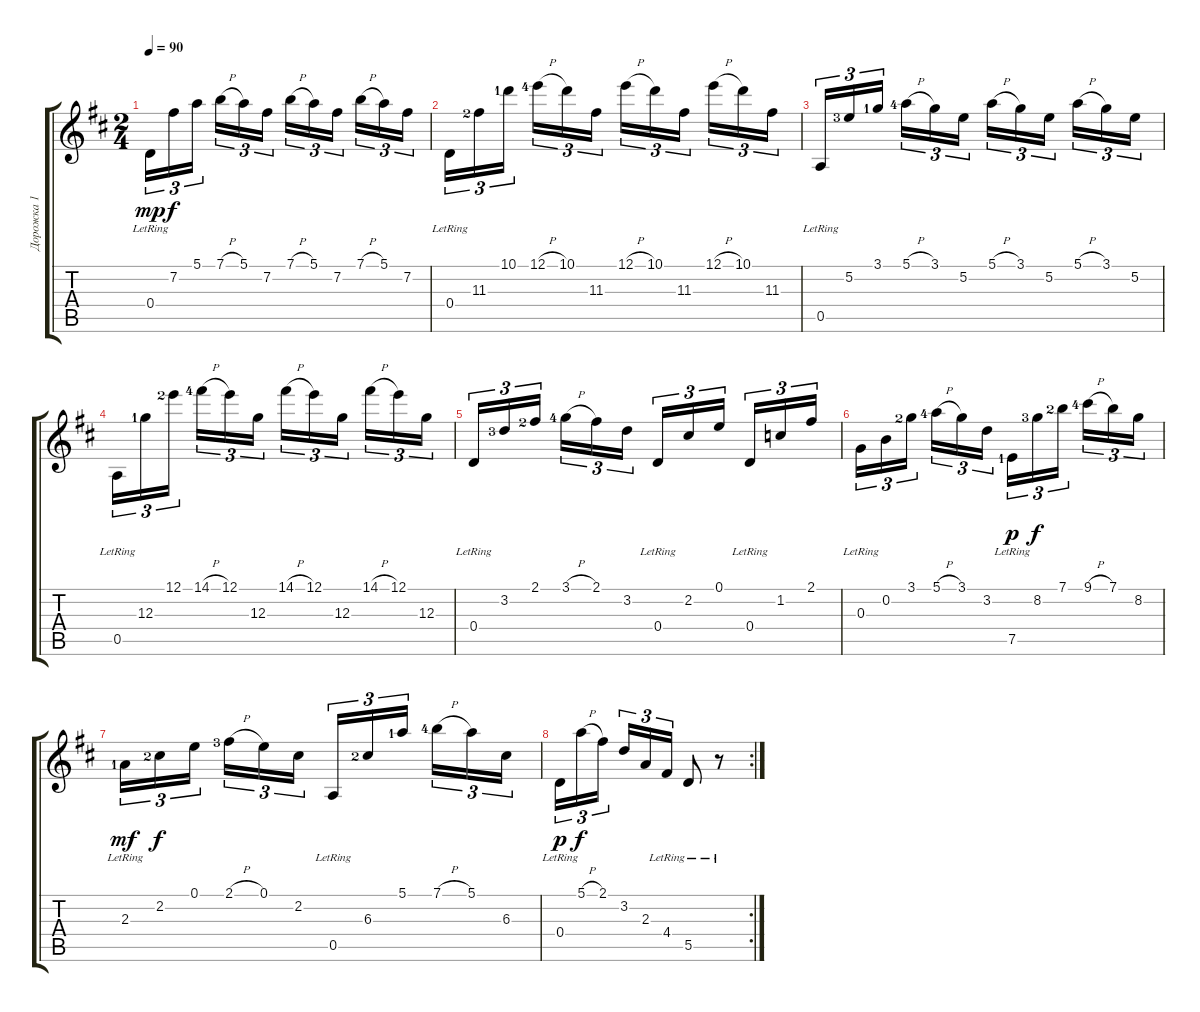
\track ("Дорожка 1" "Дорожка 1") {instrument acousticguitarnylon}
\staff {score tabs}
\tuning (E4 B3 G3 D3 A2 E2) {hide}
\ts (2 4)
\tempo 90
\clef g2
\ks d
0.4{lr}.16{tu (3 2) dy mp} 7.2.16{tu (3 2) dy f} 5.1.16{tu (3 2) beam splitsecondary} 7.1{h}.16{tu (3 2)} 5.1.16{tu (3 2)} 7.2.16{tu (3 2)} 7.1{h}.16{tu (3 2)} 5.1.16{tu (3 2)} 7.2.16{tu (3 2) beam splitsecondary} 7.1{h}.16{tu (3 2)} 5.1.16{tu (3 2)} 7.2.16{tu (3 2)} |
0.4{lr}.16{tu (3 2)} 11.3{lf 3}.16{tu (3 2)} 10.1{lf 2}.16{tu (3 2) beam splitsecondary} 12.1{h lf 5}.16{tu (3 2)} 10.1.16{tu (3 2)} 11.3.16{tu (3 2)} 12.1{h}.16{tu (3 2)} 10.1.16{tu (3 2)} 11.3.16{tu (3 2) beam splitsecondary} 12.1{h}.16{tu (3 2)} 10.1.16{tu (3 2)} 11.3.16{tu (3 2)} |
0.5{lr}.16{tu (3 2)} 5.2{lf 4}.16{tu (3 2)} 3.1{lf 2}.16{tu (3 2) beam splitsecondary} 5.1{h lf 5}.16{tu (3 2)} 3.1.16{tu (3 2)} 5.2.16{tu (3 2)} 5.1{h}.16{tu (3 2)} 3.1.16{tu (3 2)} 5.2.16{tu (3 2) beam splitsecondary} 5.1{h}.16{tu (3 2)} 3.1.16{tu (3 2)} 5.2.16{tu (3 2)} |
0.5{lr}.16{tu (3 2)} 12.3{lf 2}.16{tu (3 2)} 12.1{lf 3}.16{tu (3 2) beam splitsecondary} 14.1{h lf 5}.16{tu (3 2)} 12.1.16{tu (3 2)} 12.3.16{tu (3 2)} 14.1{h}.16{tu (3 2)} 12.1.16{tu (3 2)} 12.3.16{tu (3 2) beam splitsecondary} 14.1{h}.16{tu (3 2)} 12.1.16{tu (3 2)} 12.3.16{tu (3 2)} |
0.4{lr}.16{tu (3 2)} 3.2{lf 4}.16{tu (3 2)} 2.1{lf 3}.16{tu (3 2) beam splitsecondary} 3.1{h lf 5}.16{tu (3 2)} 2.1.16{tu (3 2)} 3.2.16{tu (3 2)} 0.4{lr}.16{tu (3 2)} 2.2.16{tu (3 2)} 0.1.16{tu (3 2) beam splitsecondary} 0.4{lr}.16{tu (3 2)} 1.2.16{tu (3 2)} 2.1.16{tu (3 2)} |
0.3{lr}.16{tu (3 2)} 0.2.16{tu (3 2)} 3.1{lf 3}.16{tu (3 2) beam splitsecondary} 5.1{h lf 5}.16{tu (3 2)} 3.1.16{tu (3 2)} 3.2.16{tu (3 2)} 7.5{lr lf 2}.16{tu (3 2) dy p} 8.2{lf 4}.16{tu (3 2) dy f} 7.1{lf 3}.16{tu (3 2) beam splitsecondary} 9.1{h lf 5}.16{tu (3 2)} 7.1.16{tu (3 2)} 8.2.16{tu (3 2)} |
2.3{lr lf 2}.16{tu (3 2) dy mf} 2.2{lf 3}.16{tu (3 2) dy f} 0.1.16{tu (3 2) beam splitsecondary} 2.1{h lf 4}.16{tu (3 2)} 0.1.16{tu (3 2)} 2.2.16{tu (3 2)} 0.5{lr}.16{tu (3 2)} 6.3{lf 3}.16{tu (3 2)} 5.1{lf 2}.16{tu (3 2) beam splitsecondary} 7.1{h lf 5}.16{tu (3 2)} 5.1.16{tu (3 2)} 6.3.16{tu (3 2)} |
\rc 2
0.4{lr}.16{tu (3 2) dy p} 5.1{h}.16{tu (3 2) dy f} 2.1.16{tu (3 2) beam splitsecondary} 3.2.16{tu (3 2)} 2.3.16{tu (3 2)} 4.4{lr}.16{tu (3 2)} 5.5{lr}.8 r.8
